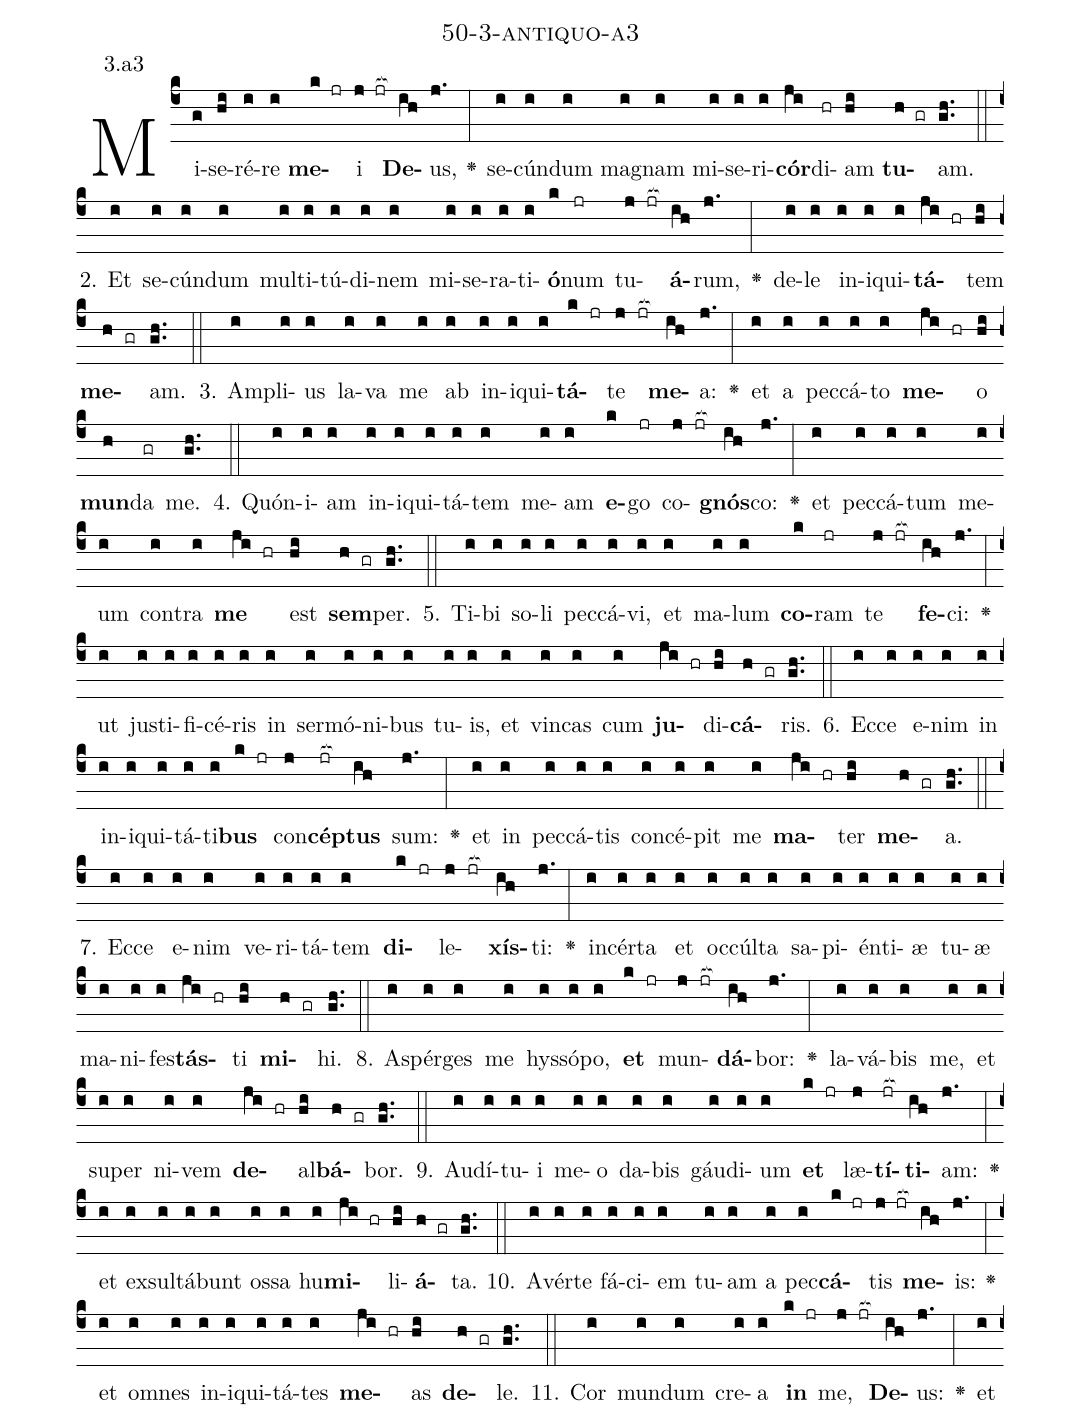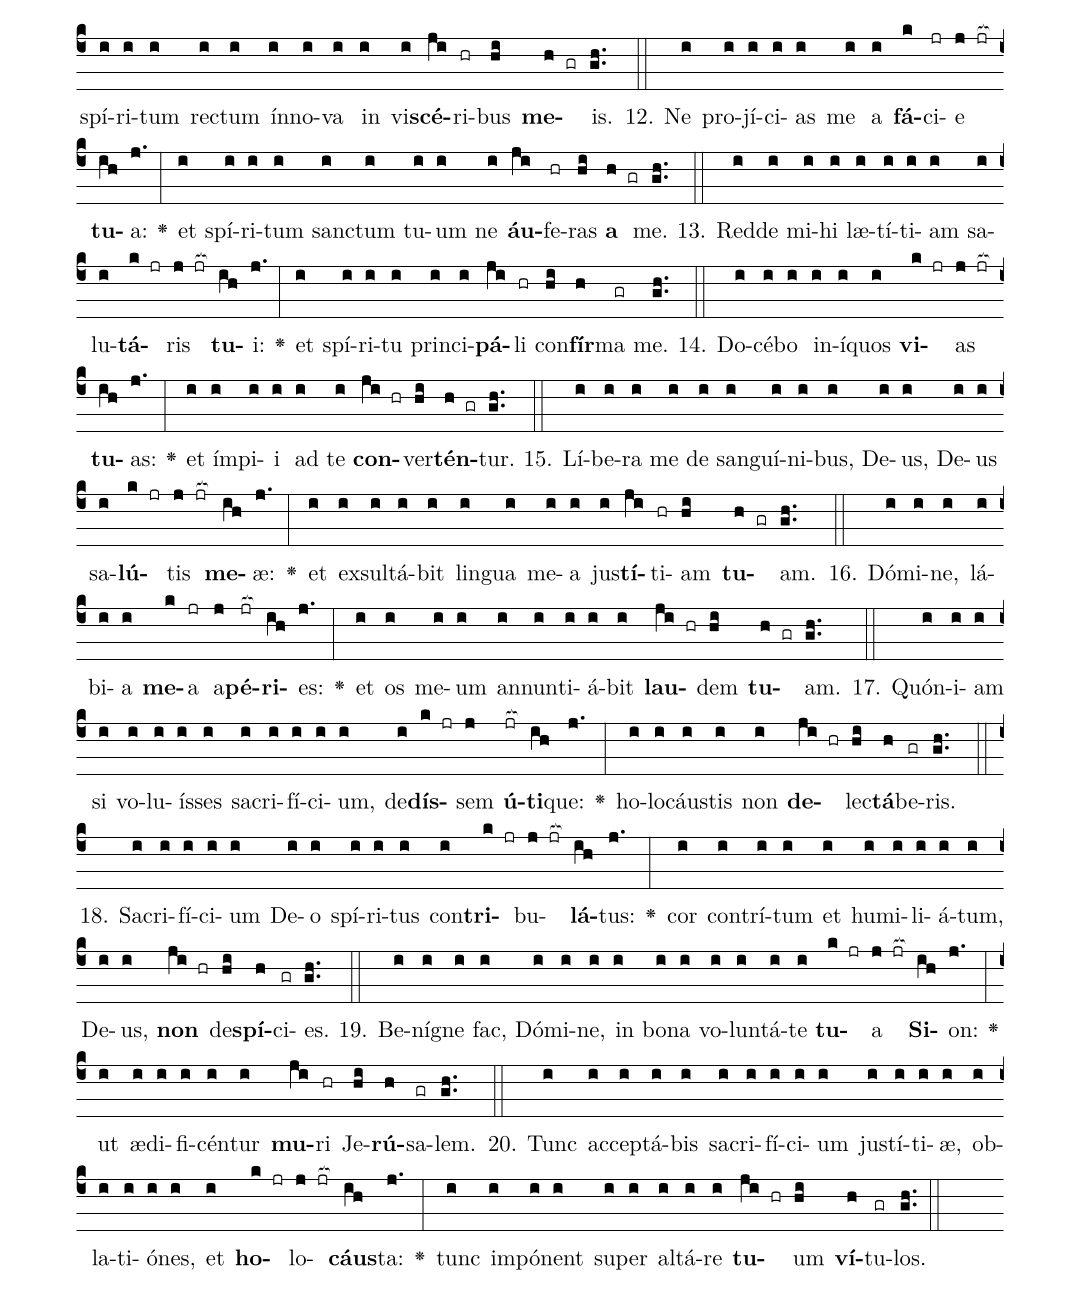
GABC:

name: 50-3-antiquo-a3;
annotation: 3.a3;
%%
(c4)Mi(g)se(hi)ré(i)re(i) <b>me</b>(k jr)i(j jr[ocb:1{]) <b>De</b>(ih[ocb:0}])us,(j.) <v>\greheightstar</v>(:) se(i)cún(i)dum(i) ma(i)gnam(i) mi(i)se(i)ri(i)<b>cór</b>(ji)di(hr)am(hi) <b>tu</b>(h gr)am.(gh..) (::)
2. Et(i) se(i)cún(i)dum(i) mul(i)ti(i)tú(i)di(i)nem(i) mi(i)se(i)ra(i)ti(i)<b>ó</b>(k)num(jr) tu(j jr[ocb:1{])<b>á</b>(ih[ocb:0}])rum,(j.) <v>\greheightstar</v>(:) de(i)le(i) in(i)i(i)qui(i)<b>tá</b>(ji hr)tem(hi) <b>me</b>(h gr)am.(gh..) (::)
3. Am(i)pli(i)us(i) la(i)va(i) me(i) ab(i) in(i)i(i)qui(i)<b>tá</b>(k jr)te(j jr[ocb:1{]) <b>me</b>(ih[ocb:0}])a:(j.) <v>\greheightstar</v>(:) et(i) a(i) pec(i)cá(i)to(i) <b>me</b>(ji hr)o(hi) <b>mun</b>(h)da(gr) me.(gh..) (::)
4. Quón(i)i(i)am(i) in(i)i(i)qui(i)tá(i)tem(i) me(i)am(i) <b>e</b>(k)go(jr) co(j jr[ocb:1{])<b>gnós</b>(ih[ocb:0}])co:(j.) <v>\greheightstar</v>(:) et(i) pec(i)cá(i)tum(i) me(i)um(i) con(i)tra(i) <b>me</b>(ji hr) est(hi) <b>sem</b>(h gr)per.(gh..) (::)
5. Ti(i)bi(i) so(i)li(i) pec(i)cá(i)vi,(i) et(i) ma(i)lum(i) <b>co</b>(k)ram(jr) te(j jr[ocb:1{]) <b>fe</b>(ih[ocb:0}])ci:(j.) <v>\greheightstar</v>(:) ut(i) jus(i)ti(i)fi(i)cé(i)ris(i) in(i) ser(i)mó(i)ni(i)bus(i) tu(i)is,(i) et(i) vin(i)cas(i) cum(i) <b>ju</b>(ji hr)di(hi)<b>cá</b>(h gr)ris.(gh..) (::)
6. Ec(i)ce(i) e(i)nim(i) in(i) in(i)i(i)qui(i)tá(i)ti(i)<b>bus</b>(k jr) con(j)<b>cép</b>(jr[ocb:1{])<b>tus</b>(ih[ocb:0}]) sum:(j.) <v>\greheightstar</v>(:) et(i) in(i) pec(i)cá(i)tis(i) con(i)cé(i)pit(i) me(i) <b>ma</b>(ji hr)ter(hi) <b>me</b>(h gr)a.(gh..) (::)
7. Ec(i)ce(i) e(i)nim(i) ve(i)ri(i)tá(i)tem(i) <b>di</b>(k jr)le(j jr[ocb:1{])<b>xís</b>(ih[ocb:0}])ti:(j.) <v>\greheightstar</v>(:) in(i)cér(i)ta(i) et(i) oc(i)cúl(i)ta(i) sa(i)pi(i)én(i)ti(i)æ(i) tu(i)æ(i) ma(i)ni(i)fes(i)<b>tás</b>(ji hr)ti(hi) <b>mi</b>(h gr)hi.(gh..) (::)
8. A(i)spér(i)ges(i) me(i) hys(i)só(i)po,(i) <b>et</b>(k jr) mun(j jr[ocb:1{])<b>dá</b>(ih[ocb:0}])bor:(j.) <v>\greheightstar</v>(:) la(i)vá(i)bis(i) me,(i) et(i) su(i)per(i) ni(i)vem(i) <b>de</b>(ji hr)al(hi)<b>bá</b>(h gr)bor.(gh..) (::)
9. Au(i)dí(i)tu(i)i(i) me(i)o(i) da(i)bis(i) gáu(i)di(i)um(i) <b>et</b>(k jr) læ(j)<b>tí</b>(jr[ocb:1{])<b>ti</b>(ih[ocb:0}])am:(j.) <v>\greheightstar</v>(:) et(i) ex(i)sul(i)tá(i)bunt(i) os(i)sa(i) hu(i)<b>mi</b>(ji hr)li(hi)<b>á</b>(h gr)ta.(gh..) (::)
10. A(i)vér(i)te(i) fá(i)ci(i)em(i) tu(i)am(i) a(i) pec(i)<b>cá</b>(k jr)tis(j jr[ocb:1{]) <b>me</b>(ih[ocb:0}])is:(j.) <v>\greheightstar</v>(:) et(i) om(i)nes(i) in(i)i(i)qui(i)tá(i)tes(i) <b>me</b>(ji hr)as(hi) <b>de</b>(h gr)le.(gh..) (::)
11. Cor(i) mun(i)dum(i) cre(i)a(i) <b>in</b>(k jr) me,(j jr[ocb:1{]) <b>De</b>(ih[ocb:0}])us:(j.) <v>\greheightstar</v>(:) et(i) spí(i)ri(i)tum(i) rec(i)tum(i) ín(i)no(i)va(i) in(i) vi(i)<b>scé</b>(ji)ri(hr)bus(hi) <b>me</b>(h gr)is.(gh..) (::)
12. Ne(i) pro(i)jí(i)ci(i)as(i) me(i) a(i) <b>fá</b>(k)ci(jr)e(j jr[ocb:1{]) <b>tu</b>(ih[ocb:0}])a:(j.) <v>\greheightstar</v>(:) et(i) spí(i)ri(i)tum(i) sanc(i)tum(i) tu(i)um(i) ne(i) <b>áu</b>(ji)fe(hr)ras(hi) <b>a</b>(h gr) me.(gh..) (::)
13. Red(i)de(i) mi(i)hi(i) læ(i)tí(i)ti(i)am(i) sa(i)lu(i)<b>tá</b>(k jr)ris(j jr[ocb:1{]) <b>tu</b>(ih[ocb:0}])i:(j.) <v>\greheightstar</v>(:) et(i) spí(i)ri(i)tu(i) prin(i)ci(i)<b>pá</b>(ji)li(hr) con(hi)<b>fír</b>(h)ma(gr) me.(gh..) (::)
14. Do(i)cé(i)bo(i) in(i)í(i)quos(i) <b>vi</b>(k jr)as(j jr[ocb:1{]) <b>tu</b>(ih[ocb:0}])as:(j.) <v>\greheightstar</v>(:) et(i) ím(i)pi(i)i(i) ad(i) te(i) <b>con</b>(ji hr)ver(hi)<b>tén</b>(h gr)tur.(gh..) (::)
15. Lí(i)be(i)ra(i) me(i) de(i) san(i)guí(i)ni(i)bus,(i) De(i)us,(i) De(i)us(i) sa(i)<b>lú</b>(k jr)tis(j jr[ocb:1{]) <b>me</b>(ih[ocb:0}])æ:(j.) <v>\greheightstar</v>(:) et(i) ex(i)sul(i)tá(i)bit(i) lin(i)gua(i) me(i)a(i) jus(i)<b>tí</b>(ji)ti(hr)am(hi) <b>tu</b>(h gr)am.(gh..) (::)
16. Dó(i)mi(i)ne,(i) lá(i)bi(i)a(i) <b>me</b>(k)a(jr) a(j)<b>pé</b>(jr[ocb:1{])<b>ri</b>(ih[ocb:0}])es:(j.) <v>\greheightstar</v>(:) et(i) os(i) me(i)um(i) an(i)nun(i)ti(i)á(i)bit(i) <b>lau</b>(ji hr)dem(hi) <b>tu</b>(h gr)am.(gh..) (::)
17. Quón(i)i(i)am(i) si(i) vo(i)lu(i)ís(i)ses(i) sa(i)cri(i)fí(i)ci(i)um,(i) de(i)<b>dís</b>(k jr)sem(j) <b>ú</b>(jr[ocb:1{])<b>ti</b>(ih[ocb:0}])que:(j.) <v>\greheightstar</v>(:) ho(i)lo(i)cáus(i)tis(i) non(i) <b>de</b>(ji hr)lec(hi)<b>tá</b>(h)be(gr)ris.(gh..) (::)
18. Sa(i)cri(i)fí(i)ci(i)um(i) De(i)o(i) spí(i)ri(i)tus(i) con(i)<b>tri</b>(k jr)bu(j jr[ocb:1{])<b>lá</b>(ih[ocb:0}])tus:(j.) <v>\greheightstar</v>(:) cor(i) con(i)trí(i)tum(i) et(i) hu(i)mi(i)li(i)á(i)tum,(i) De(i)us,(i) <b>non</b>(ji hr) de(hi)<b>spí</b>(h)ci(gr)es.(gh..) (::)
19. Be(i)ní(i)gne(i) fac,(i) Dó(i)mi(i)ne,(i) in(i) bo(i)na(i) vo(i)lun(i)tá(i)te(i) <b>tu</b>(k jr)a(j jr[ocb:1{]) <b>Si</b>(ih[ocb:0}])on:(j.) <v>\greheightstar</v>(:) ut(i) æ(i)di(i)fi(i)cén(i)tur(i) <b>mu</b>(ji)ri(hr) Je(hi)<b>rú</b>(h)sa(gr)lem.(gh..) (::)
20. Tunc(i) ac(i)cep(i)tá(i)bis(i) sa(i)cri(i)fí(i)ci(i)um(i) jus(i)tí(i)ti(i)æ,(i) ob(i)la(i)ti(i)ó(i)nes,(i) et(i) <b>ho</b>(k jr)lo(j jr[ocb:1{])<b>cáus</b>(ih[ocb:0}])ta:(j.) <v>\greheightstar</v>(:) tunc(i) im(i)pó(i)nent(i) su(i)per(i) al(i)tá(i)re(i) <b>tu</b>(ji hr)um(hi) <b>ví</b>(h)tu(gr)los.(gh..) (::)
